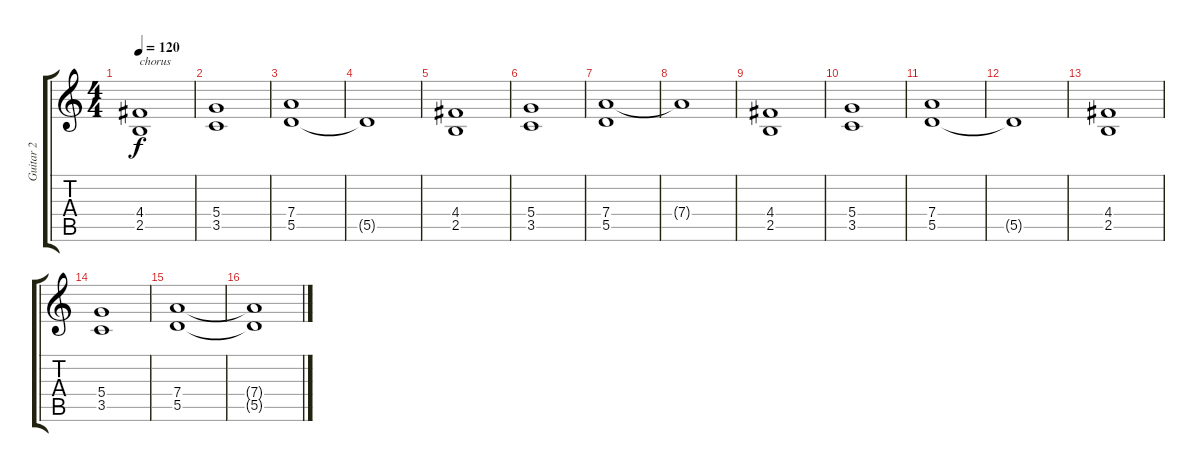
\track ("Guitar 2" "Guitar 2") {instrument distortionguitar}
\staff {score tabs}
\tuning (E4 B3 G3 D3 A2 E2) {hide}
\ts (4 4)
\tempo 120
\clef g2
\ks c
(4.4 2.5).1{txt "chorus" dy f} |
(5.4 3.5).1 |
(7.4 5.5).1 |
5.5{t}.1 |
(4.4 2.5).1 |
(5.4 3.5).1 |
(7.4 5.5).1 |
7.4{t}.1 |
(4.4 2.5).1 |
(5.4 3.5).1 |
(7.4 5.5).1 |
5.5{t}.1 |
(4.4 2.5).1 |
(5.4 3.5).1 |
(7.4 5.5).1 |
(7.4{t} 5.5{t}).1
